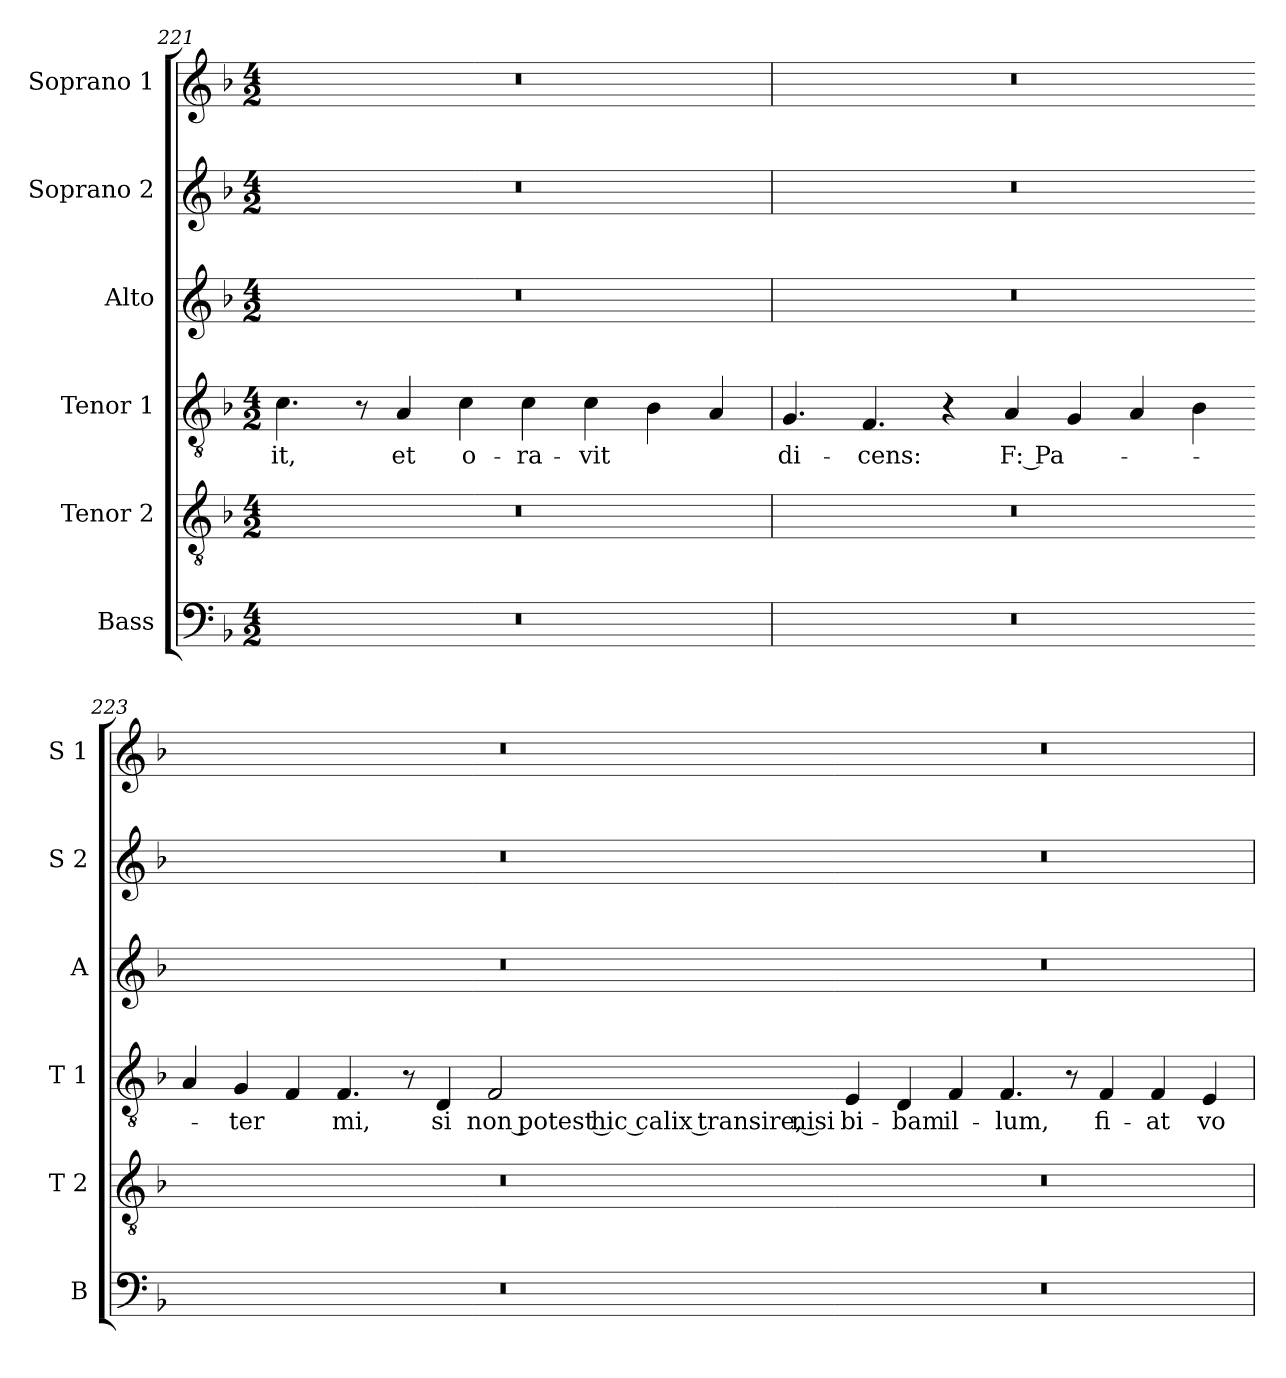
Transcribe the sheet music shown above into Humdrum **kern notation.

**kern	**kern	**kern	**text	**kern	**kern	**kern
*part6	*part5	*part4	*part4	*part3	*part2	*part1
*staff6	*staff5	*staff4	*staff4	*staff3	*staff2	*staff1
*I"Bass	*I"Tenor 2	*I"Tenor 1	*	*I"Alto	*I"Soprano 2	*I"Soprano 1
*I'B	*I'T 2	*I'T 1	*	*I'A	*I'S 2	*I'S 1
*clefF4	*clefGv2	*clefGv2	*	*clefG2	*clefG2	*clefG2
*k[b-]	*k[b-]	*k[b-]	*	*k[b-]	*k[b-]	*k[b-]
*F:	*F:	*F:	*	*F:	*F:	*F:
*M4/2	*M4/2	*M4/2	*	*M4/2	*M4/2	*M4/2
=221	=221	=221	=221	=221	=221	=221
!	!	!	!LO:LY:b	!	!	!
0r	0r	4.c\	-it,	0r	0r	0r
.	.	8r	.	.	.	.
!	!	!	!LO:LY:b	!	!	!
.	.	4A/	et	.	.	.
!	!	!	!LO:LY:b	!	!	!
.	.	4c\	o-	.	.	.
!	!	!	!LO:LY:b	!	!	!
.	.	4c\	-ra-	.	.	.
!	!	!	!LO:LY:b	!	!	!
.	.	4c\	-vit	.	.	.
.	.	4B-i\	.	.	.	.
.	.	4A/	.	.	.	.
!!LO:LB:g=z
=222	=222	=222	=222	=222	=222	=222
!	!	!	!LO:LY:b	!	!	!
0r	0r	4.G/	di-	0r	0r	0r
!	!	!	!LO:LY:b	!	!	!
.	.	4.F/	-cens:	.	.	.
.	.	4r	.	.	.	.
!	!	!	!LO:LY:b	!	!	!
.	.	4A/	F: Pa-	.	.	.
.	.	4G/	.	.	.	.
.	.	4A/	.	.	.	.
.	.	4B-\	.	.	.	.
=223-	=223-	=223-	=223-	=223-	=223-	=223-
0r	0r	4A/	.	0r	0r	0r
!	!	!	!LO:LY:b	!	!	!
.	.	4G/	-ter	.	.	.
.	.	4F/	.	.	.	.
!	!	!	!LO:LY:b	!	!	!
.	.	4.F/	mi,	.	.	.
.	.	8r	.	.	.	.
!	!	!	!LO:LY:b	!	!	!
.	.	4D/	si	.	.	.
!	!	!	!LO:LY:b	!	!	!
.	.	2F/	non potest hic calix transire, nisi	.	.	.
=224-	=224-	=224-	=224-	=224-	=224-	=224-
!	!	!	!LO:LY:b	!	!	!
0r	0r	4E/	bi-	0r	0r	0r
!	!	!	!LO:LY:b	!	!	!
.	.	4D/	-bam	.	.	.
!	!	!	!LO:LY:b	!	!	!
.	.	4F/	il-	.	.	.
!	!	!	!LO:LY:b	!	!	!
.	.	4.F/	-lum,	.	.	.
.	.	8r	.	.	.	.
!	!	!	!LO:LY:b	!	!	!
.	.	4F/	fi-	.	.	.
!	!	!	!LO:LY:b	!	!	!
.	.	4F/	-at	.	.	.
!	!	!	!LO:LY:b	!	!	!
.	.	4E/	vo-	.	.	.
=	=	=	=	=	=	=
*-	*-	*-	*-	*-	*-	*-
